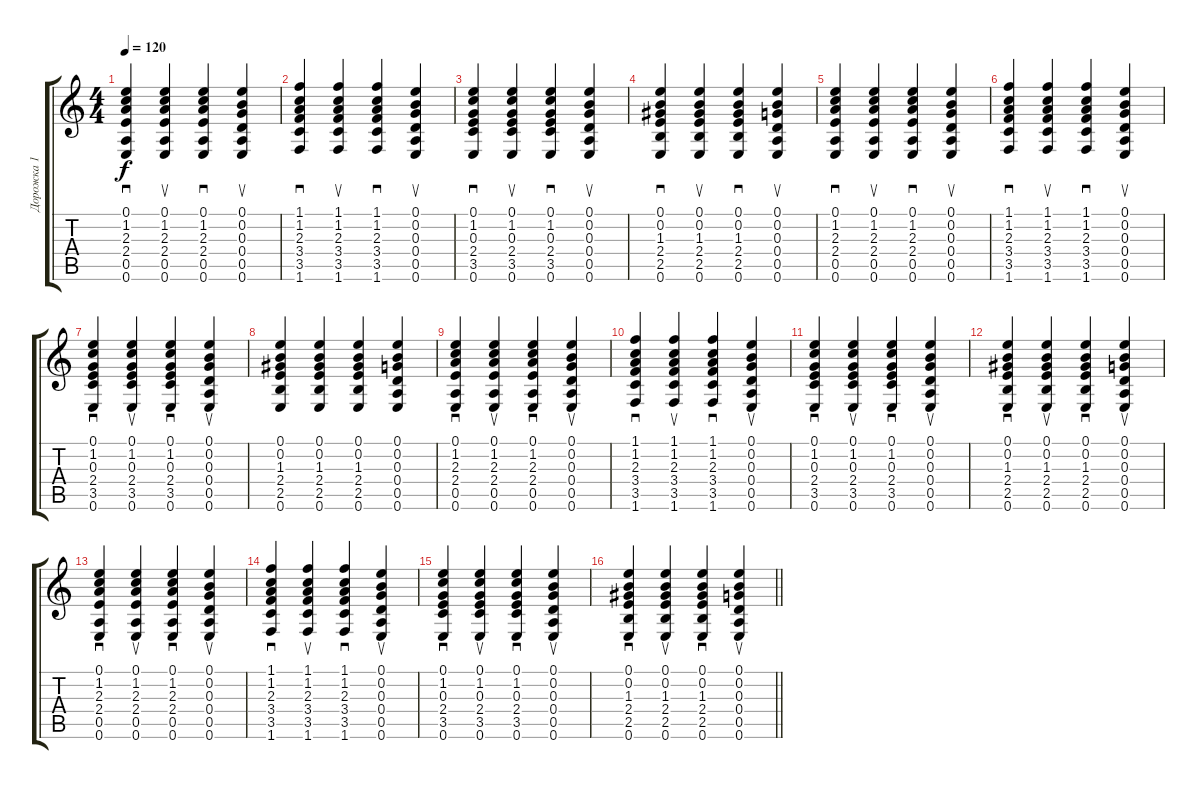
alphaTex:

\track ("Дорожка 1" "Дорожка 1") {instrument acousticguitarsteel}
\staff {score tabs}
\tuning (E4 B3 G3 D3 A2 E2) {hide}
\ts (4 4)
\tempo 120
\clef g2
\ks c
(0.1 1.2 2.3 2.4 0.5 0.6).4{sd dy f} (0.1 1.2 2.3 2.4 0.5 0.6).4{su} (0.1 1.2 2.3 2.4 0.5 0.6).4{sd} (0.1 0.2 0.3 0.4 0.5 0.6).4{su} |
(1.1 1.2 2.3 3.4 3.5 1.6).4{sd} (1.1 1.2 2.3 3.4 3.5 1.6).4{su} (1.1 1.2 2.3 3.4 3.5 1.6).4{sd} (0.1 0.2 0.3 0.4 0.5 0.6).4{su} |
(0.1 1.2 0.3 2.4 3.5 0.6).4{sd} (0.1 1.2 0.3 2.4 3.5 0.6).4{su} (0.1 1.2 0.3 2.4 3.5 0.6).4{sd} (0.1 0.2 0.3 0.4 0.5 0.6).4{su} |
(0.1 0.2 1.3 2.4 2.5 0.6).4{sd} (0.1 0.2 1.3 2.4 2.5 0.6).4{su} (0.1 0.2 1.3 2.4 2.5 0.6).4{sd} (0.1 0.2 0.3 0.4 0.5 0.6).4{su} |
(0.1 1.2 2.3 2.4 0.5 0.6).4{sd} (0.1 1.2 2.3 2.4 0.5 0.6).4{su} (0.1 1.2 2.3 2.4 0.5 0.6).4{sd} (0.1 0.2 0.3 0.4 0.5 0.6).4{su} |
(1.1 1.2 2.3 3.4 3.5 1.6).4{sd} (1.1 1.2 2.3 3.4 3.5 1.6).4{su} (1.1 1.2 2.3 3.4 3.5 1.6).4{sd} (0.1 0.2 0.3 0.4 0.5 0.6).4{su} |
(0.1 1.2 0.3 2.4 3.5 0.6).4{sd} (0.1 1.2 0.3 2.4 3.5 0.6).4{su} (0.1 1.2 0.3 2.4 3.5 0.6).4{sd} (0.1 0.2 0.3 0.4 0.5 0.6).4{su} |
(0.1 0.2 1.3 2.4 2.5 0.6).4 (0.1 0.2 1.3 2.4 2.5 0.6).4 (0.1 0.2 1.3 2.4 2.5 0.6).4 (0.1 0.2 0.3 0.4 0.5 0.6).4 |
(0.1 1.2 2.3 2.4 0.5 0.6).4{sd} (0.1 1.2 2.3 2.4 0.5 0.6).4{su} (0.1 1.2 2.3 2.4 0.5 0.6).4{sd} (0.1 0.2 0.3 0.4 0.5 0.6).4{su} |
(1.1 1.2 2.3 3.4 3.5 1.6).4{sd} (1.1 1.2 2.3 3.4 3.5 1.6).4{su} (1.1 1.2 2.3 3.4 3.5 1.6).4{sd} (0.1 0.2 0.3 0.4 0.5 0.6).4{su} |
(0.1 1.2 0.3 2.4 3.5 0.6).4{sd} (0.1 1.2 0.3 2.4 3.5 0.6).4{su} (0.1 1.2 0.3 2.4 3.5 0.6).4{sd} (0.1 0.2 0.3 0.4 0.5 0.6).4{su} |
(0.1 0.2 1.3 2.4 2.5 0.6).4{sd} (0.1 0.2 1.3 2.4 2.5 0.6).4{su} (0.1 0.2 1.3 2.4 2.5 0.6).4{sd} (0.1 0.2 0.3 0.4 0.5 0.6).4{su} |
(0.1 1.2 2.3 2.4 0.5 0.6).4{sd} (0.1 1.2 2.3 2.4 0.5 0.6).4{su} (0.1 1.2 2.3 2.4 0.5 0.6).4{sd} (0.1 0.2 0.3 0.4 0.5 0.6).4{su} |
(1.1 1.2 2.3 3.4 3.5 1.6).4{sd} (1.1 1.2 2.3 3.4 3.5 1.6).4{su} (1.1 1.2 2.3 3.4 3.5 1.6).4{sd} (0.1 0.2 0.3 0.4 0.5 0.6).4{su} |
(0.1 1.2 0.3 2.4 3.5 0.6).4{sd} (0.1 1.2 0.3 2.4 3.5 0.6).4{su} (0.1 1.2 0.3 2.4 3.5 0.6).4{sd} (0.1 0.2 0.3 0.4 0.5 0.6).4{su} |
\barLineRight lightlight
(0.1 0.2 1.3 2.4 2.5 0.6).4{sd} (0.1 0.2 1.3 2.4 2.5 0.6).4{su} (0.1 0.2 1.3 2.4 2.5 0.6).4{sd} (0.1 0.2 0.3 0.4 0.5 0.6).4{su}
